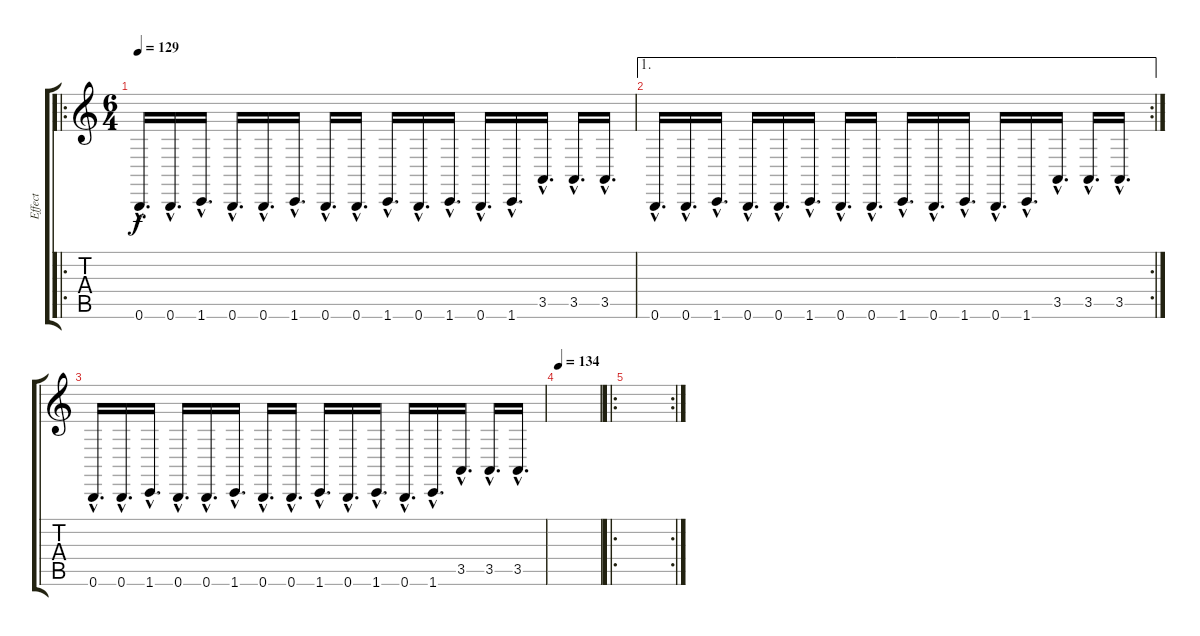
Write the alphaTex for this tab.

\track ("Effect" "Effect") {instrument lead5charang}
\staff {score tabs}
\tuning (Db4 Ab3 E3 B2 Gb2 B1) {hide}
\ro
\ts (6 4)
\tempo 129
\clef g2
\ks c
0.6{hac}.16{d dy f instrument lead5charang} 0.6{hac}.16{d} 1.6{hac}.16{d} 0.6{hac}.16{d} 0.6{hac}.16{d} 1.6{hac}.16{d} 0.6{hac}.16{d} 0.6{hac}.16{d} 1.6{hac}.16{d} 0.6{hac}.16{d} 1.6{hac}.16{d} 0.6{hac}.16{d} 1.6{hac}.16{d} 3.5{hac}.16{d} 3.5{hac}.16{d} 3.5{hac}.16{d} |
\ae 1
\rc 2
0.6{hac}.16{d} 0.6{hac}.16{d} 1.6{hac}.16{d} 0.6{hac}.16{d} 0.6{hac}.16{d} 1.6{hac}.16{d} 0.6{hac}.16{d} 0.6{hac}.16{d} 1.6{hac}.16{d} 0.6{hac}.16{d} 1.6{hac}.16{d} 0.6{hac}.16{d} 1.6{hac}.16{d} 3.5{hac}.16{d} 3.5{hac}.16{d} 3.5{hac}.16{d} |
0.6{hac}.16{d} 0.6{hac}.16{d} 1.6{hac}.16{d} 0.6{hac}.16{d} 0.6{hac}.16{d} 1.6{hac}.16{d} 0.6{hac}.16{d} 0.6{hac}.16{d} 1.6{hac}.16{d} 0.6{hac}.16{d} 1.6{hac}.16{d} 0.6{hac}.16{d} 1.6{hac}.16{d} 3.5{hac}.16{d} 3.5{hac}.16{d} 3.5{hac}.16{d} |
\tempo 134
|
\ro
\rc 2
